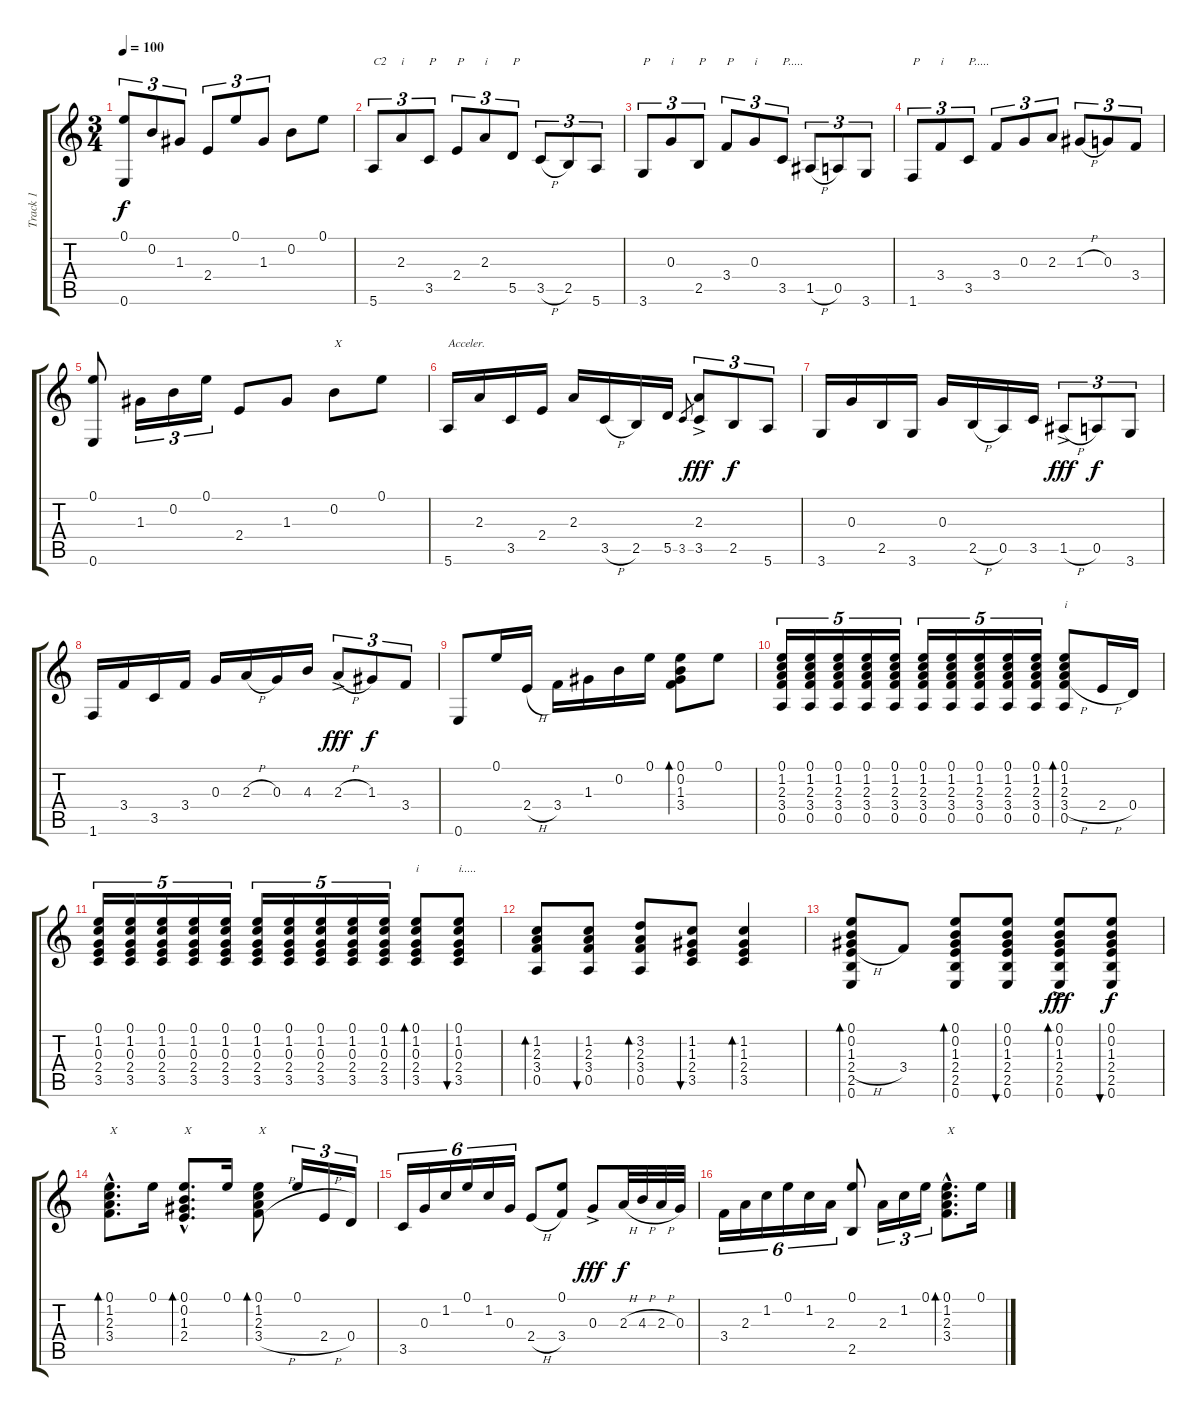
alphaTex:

\track ("Track 1" "Track 1") {instrument acousticguitarnylon}
\staff {score tabs}
\tuning (E4 B3 G3 D3 A2 E2) {hide}
\ts (3 4)
\tempo 100
\clef g2
\ks c
(0.1 0.6).8{tu (3 2) dy f} 0.2.8{tu (3 2)} 1.3.8{tu (3 2)} 2.4.8{tu (3 2)} 0.1.8{tu (3 2)} 1.3.8{tu (3 2)} 0.2.8 0.1.8 |
5.6.8{tu (3 2) txt "C2"} 2.3.8{tu (3 2) txt "i"} 3.5.8{tu (3 2) txt "P"} 2.4.8{tu (3 2) txt "P"} 2.3.8{tu (3 2) txt "i"} 5.5.8{tu (3 2) txt "P"} 3.5{h}.8{tu (3 2)} 2.5.8{tu (3 2)} 5.6.8{tu (3 2)} |
3.6.8{tu (3 2) txt "P"} 0.3.8{tu (3 2) txt "i"} 2.5.8{tu (3 2) txt "P"} 3.4.8{tu (3 2) txt "P"} 0.3.8{tu (3 2) txt "i"} 3.5.8{tu (3 2) txt "P....."} 1.5{h}.8{tu (3 2)} 0.5.8{tu (3 2)} 3.6.8{tu (3 2)} |
1.6.8{tu (3 2) txt "P"} 3.4.8{tu (3 2) txt "i"} 3.5.8{tu (3 2) txt "P....."} 3.4.8{tu (3 2)} 0.3.8{tu (3 2)} 2.3.8{tu (3 2)} 1.3{h}.8{tu (3 2)} 0.3.8{tu (3 2)} 3.4.8{tu (3 2)} |
(0.1 0.6).8 1.3.16{tu (3 2)} 0.2.16{tu (3 2)} 0.1.16{tu (3 2)} 2.4.8 1.3.8 0.2.8{txt "X"} 0.1.8 |
5.6.16{txt "Acceler."} 2.3.16 3.5.16 2.4.16 2.3.16 3.5{h}.16 2.5.16 5.5.16 3.5.8{gr} (2.3 3.5{ac}).8{tu (3 2) dy fff} 2.5.8{tu (3 2) dy f} 5.6.8{tu (3 2)} |
3.6.16 0.3.16 2.5.16 3.6.16 0.3.16 2.5{h}.16 0.5.16 3.5.16 1.5{h ac}.8{tu (3 2) dy fff} 0.5.8{tu (3 2) dy f} 3.6.8{tu (3 2)} |
1.6.16 3.4.16 3.5.16 3.4.16 0.3.16 2.3{h}.16 0.3.16 4.3.16 2.3{h ac}.8{tu (3 2) dy fff} 1.3.8{tu (3 2) dy f} 3.4.8{tu (3 2)} |
0.6.8 0.1.16 2.4{h}.16 3.4.16 1.3.16 0.2.16 0.1.16 (0.1 0.2 1.3 3.4).8{bd 60} 0.1.8 |
(0.1 1.2 2.3 3.4 0.5).16{tu (5 4)} (0.1 1.2 2.3 3.4 0.5).16{tu (5 4)} (0.1 1.2 2.3 3.4 0.5).16{tu (5 4)} (0.1 1.2 2.3 3.4 0.5).16{tu (5 4)} (0.1 1.2 2.3 3.4 0.5).16{tu (5 4)} (0.1 1.2 2.3 3.4 0.5).16{tu (5 4)} (0.1 1.2 2.3 3.4 0.5).16{tu (5 4)} (0.1 1.2 2.3 3.4 0.5).16{tu (5 4)} (0.1 1.2 2.3 3.4 0.5).16{tu (5 4)} (0.1 1.2 2.3 3.4 0.5).16{tu (5 4)} (0.1 1.2 2.3 3.4{h} 0.5).8{bd 60 txt "i"} 2.4{h}.16 0.4.16 |
(0.1 1.2 0.3 2.4 3.5).16{tu (5 4)} (0.1 1.2 0.3 2.4 3.5).16{tu (5 4)} (0.1 1.2 0.3 2.4 3.5).16{tu (5 4)} (0.1 1.2 0.3 2.4 3.5).16{tu (5 4)} (0.1 1.2 0.3 2.4 3.5).16{tu (5 4)} (0.1 1.2 0.3 2.4 3.5).16{tu (5 4)} (0.1 1.2 0.3 2.4 3.5).16{tu (5 4)} (0.1 1.2 0.3 2.4 3.5).16{tu (5 4)} (0.1 1.2 0.3 2.4 3.5).16{tu (5 4)} (0.1 1.2 0.3 2.4 3.5).16{tu (5 4)} (0.1 1.2 0.3 2.4 3.5).8{bd 60 txt "i"} (0.1 1.2 0.3 2.4 3.5).8{bu 60 txt "i....."} |
(1.2 2.3 3.4 0.5).8{bd 60} (1.2 2.3 3.4 0.5).8{bu 60} (3.2 2.3 3.4 0.5).8{bd 60} (1.2 1.3 2.4 3.5).8{bu 60} (1.2 1.3 2.4 3.5).4{bd 60} |
(0.1 0.2 1.3 2.4{h} 2.5 0.6).8{bd 60} 3.4.8 (0.1 0.2 1.3 2.4 2.5 0.6).8{bd 60} (0.1 0.2 1.3 2.4 2.5 0.6).8{bu 60} (0.1 0.2 1.3{ac} 2.4 2.5 0.6).8{bd 60 dy fff} (0.1 0.2 1.3 2.4 2.5 0.6).8{bu 60 dy f} |
(0.1{hac} 1.2{hac} 2.3{hac} 3.4{hac}).8{d bd 60 txt "X"} 0.1.16 (0.1{hac} 0.2{hac} 1.3{hac} 2.4{hac}).8{d bd 60 txt "X"} 0.1.16 (0.1 1.2 2.3 3.4{h}).8{bd 60 txt "X"} 0.1.16{tu (3 2)} 2.4{h}.16{tu (3 2)} 0.4.16{tu (3 2)} |
3.5.16{tu (6 4)} 0.3.16{tu (6 4)} 1.2.16{tu (6 4)} 0.1.16{tu (6 4)} 1.2.16{tu (6 4)} 0.3.16{tu (6 4)} 2.4{h}.8 (0.1 3.4).8 0.3{ac}.8{dy fff} 2.3{h}.32{dy f} 4.3{h}.32 2.3{h}.32 0.3.32 |
3.4.16{tu (6 4)} 2.3.16{tu (6 4)} 1.2.16{tu (6 4)} 0.1.16{tu (6 4)} 1.2.16{tu (6 4)} 2.3.16{tu (6 4)} (0.1 2.5).8 2.3.16{tu (3 2)} 1.2.16{tu (3 2)} 0.1.16{tu (3 2)} (0.1{hac} 1.2{hac} 2.3{hac} 3.4{hac}).8{d bd 60 txt "X"} 0.1.16
